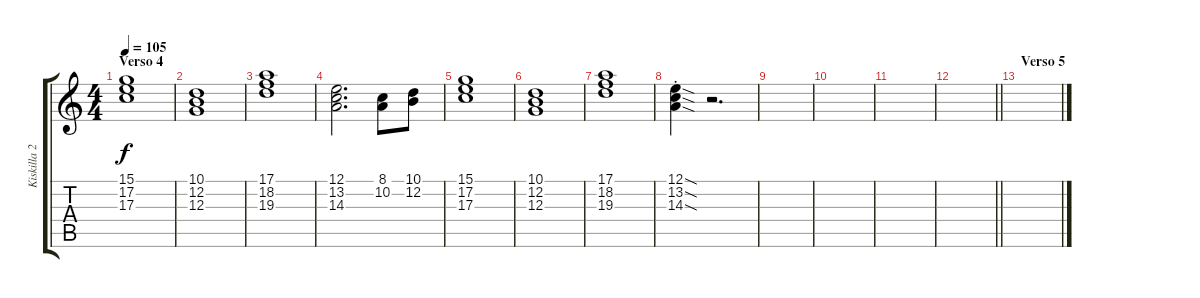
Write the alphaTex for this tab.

\track ("Kiskilla 2" "Kiskilla 2") {instrument stringensemble1}
\staff {score tabs}
\tuning (E4 B3 G3 D3 A2 E2) {hide}
\ts (4 4)
\section ("" "Verso 4")
\tempo 105
\clef g2
\ks c
(15.1 17.2 17.3).1{dy f} |
(10.1 12.2 12.3).1 |
(17.1 18.2 19.3).1 |
(12.1 13.2 14.3).2{d} (8.1 10.2).8 (10.1 12.2).8 |
(15.1 17.2 17.3).1 |
(10.1 12.2 12.3).1 |
(17.1 18.2 19.3).1 |
(12.1{sod st} 13.2{sod st} 14.3{sod st}).4 r.2{d} |
|
|
|
\barLineRight lightlight
|
\section ("" "Verso 5")
